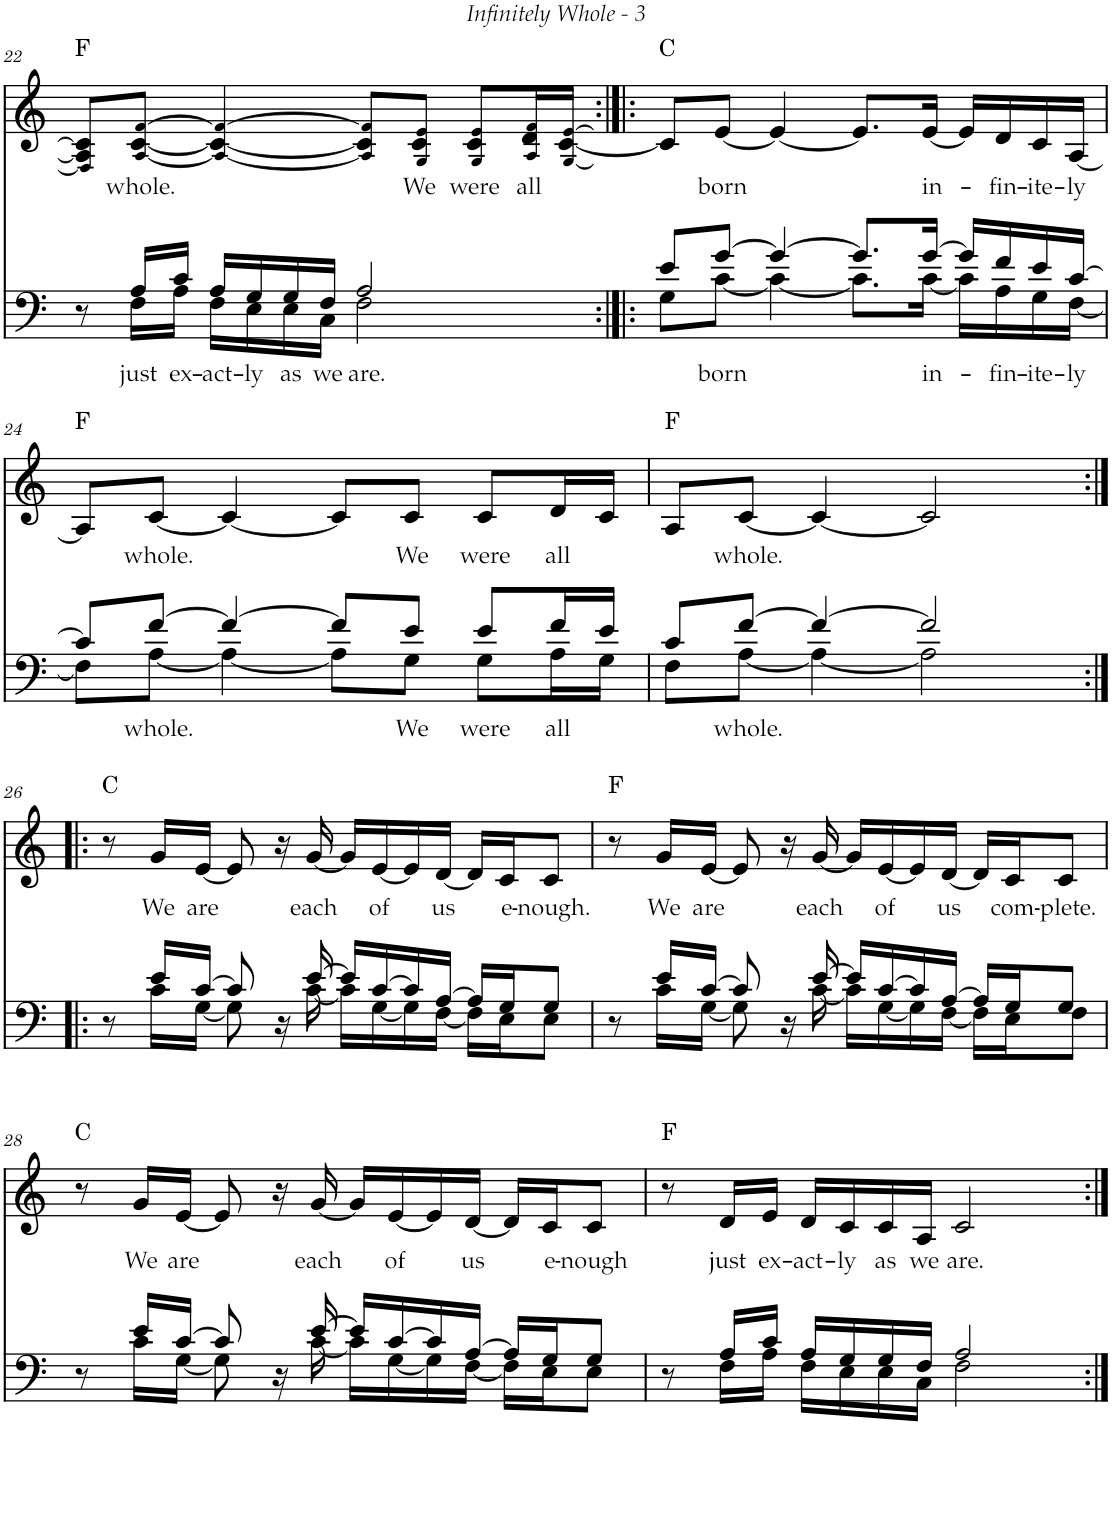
**kern	**text	**kern	**text	**harte
*part2	*part2	*part1	*part1	*part1
*staff2	*staff2	*staff1	*staff1	*
*I"Violoncello	*	*I"Oboe	*	*
*I'Vc	*	*I'Ob	*	*
!!LO:PB:g=z
*clefF4	*	*clefG2	*	*
*k[]	*	*k[]	*	*
*M4/4	*	*M4/4	*	*
=22	=22	=22	=22	=22
*^	*	*	*	*
8r	8ryy	.	8F!/] 8A/] 8c/]L	.	F:maj
!	!	!LO:LY:b	!	!LO:LY:b	!
16A/LL	16F\LL	just	[8A!/ [8c/ [8f!/J	whole.	.
!	!	!LO:LY:b	!	!	!
16c/JJ	16A\JJ	ex-	.	.	.
!	!	!LO:LY:b	!	!	!
16A/LL	16F\LL	-act-	4A!/_ 4c/_ 4f!/_	.	.
!	!	!LO:LY:b	!	!	!
16G/	16E\	-ly	.	.	.
!	!	!LO:LY:b	!	!	!
16G/	16E\	as	.	.	.
!	!	!LO:LY:b	!	!	!
16F/JJ	16C\JJ	we	.	.	.
!	!	!LO:LY:b	!	!	!
2A/	2F\	are.	8A!/] 8c/] 8f!/]L	.	.
!	!	!	!	!LO:LY:b	!
.	.	.	8G!/ 8c/ 8e!/J	We	.
!	!	!	!	!LO:LY:b	!
.	.	.	8G!/ 8c/ 8e!/L	were	.
!	!	!	!	!LO:LY:b	!
.	.	.	16A!/ 16d/ 16f!/L	all	.
.	.	.	16G!/ [16c/ 16e!/JJ	.	.
=23:|!|:	=23:|!|:	=23:|!|:	=23:|!|:	=23:|!|:	=23:|!|:
8e/L	8G\L	.	8c/L]	.	C:maj
!	!	!LO:LY:b	!	!LO:LY:b	!
[8g/J	[8c\J	born	[8e/J	born	.
4g/_	4c\_	.	4e/_	.	.
8.g/L]	8.c\L]	.	8.e/L]	.	.
!	!	!LO:LY:b	!	!LO:LY:b	!
[16g/Jk	[16c\Jk	in-	[16e/Jk	in-	.
16g/LL]	16c\LL]	.	16e/LL]	.	.
!	!	!LO:LY:b	!	!LO:LY:b	!
16f/	16A\	-fin-	16d/	-fin-	.
!	!	!LO:LY:b	!	!LO:LY:b	!
16e/	16G\	-ite-	16c/	-ite-	.
!	!	!LO:LY:b	!	!LO:LY:b	!
[16c/JJ	[16F\JJ	-ly	[16A/JJ	-ly	.
!!LO:LB:g=z
=24	=24	=24	=24	=24	=24
8c/L]	8F\L]	.	8A/L]	.	F:maj
!	!	!LO:LY:b	!	!LO:LY:b	!
[8f/J	[8A\J	whole.	[8c/J	whole.	.
4f/_	4A\_	.	4c/_	.	.
8f/L]	8A\L]	.	8c/L]	.	.
!	!	!LO:LY:b	!	!LO:LY:b	!
8e/J	8G\J	We	8c/J	We	.
!	!	!LO:LY:b	!	!LO:LY:b	!
8e/L	8G\L	were	8c/L	were	.
!	!	!LO:LY:b	!	!LO:LY:b	!
16f/L	16A\L	all	16d/L	all	.
16e/JJ	16G\JJ	.	16c/JJ	.	.
=25	=25	=25	=25	=25	=25
8c/L	8F\L	.	8A/L	.	F:maj
!	!	!LO:LY:b	!	!LO:LY:b	!
[8f/J	[8A\J	whole.	[8c/J	whole.	.
4f/_	4A\_	.	4c/_	.	.
2f/]	2A\]	.	2c/]	.	.
!!LO:LB:g=z
=26:|!|:	=26:|!|:	=26:|!|:	=26:|!|:	=26:|!|:	=26:|!|:
8r	8ryy	.	8r	.	C:maj
!	!	!	!	!LO:LY:b	!
16e/LL	16c\LL	.	16g/LL	We	.
!	!	!	!	!LO:LY:b	!
[16c/JJ	[16G\JJ	.	[16e/JJ	are	.
8c/]	8G\]	.	8e/]	.	.
16r	16ryy	.	16r	.	.
!	!	!	!	!LO:LY:b	!
[16e/	[16c\	.	[16g/	each	.
16e/LL]	16c\LL]	.	16g/LL]	.	.
!	!	!	!	!LO:LY:b	!
[16c/	[16G\	.	[16e/	of	.
16c/]	16G\]	.	16e/]	.	.
!	!	!	!	!LO:LY:b	!
[16A/JJ	[16F\JJ	.	[16d/JJ	us	.
16A/LL]	16F\LL]	.	16d/LL]	.	.
!	!	!	!	!LO:LY:b	!
16G/J	16E\J	.	16c/J	e-	.
!	!	!	!	!LO:LY:b	!
8G/J	8E\J	.	8c/J	-nough.	.
=27	=27	=27	=27	=27	=27
8r	8ryy	.	8r	.	F:maj
!	!	!	!	!LO:LY:b	!
16e/LL	16c\LL	.	16g/LL	We	.
!	!	!	!	!LO:LY:b	!
[16c/JJ	[16G\JJ	.	[16e/JJ	are	.
8c/]	8G\]	.	8e/]	.	.
16r	16ryy	.	16r	.	.
!	!	!	!	!LO:LY:b	!
[16e/	[16c\	.	[16g/	each	.
16e/LL]	16c\LL]	.	16g/LL]	.	.
!	!	!	!	!LO:LY:b	!
[16c/	[16G\	.	[16e/	of	.
16c/]	16G\]	.	16e/]	.	.
!	!	!	!	!LO:LY:b	!
[16A/JJ	[16F\JJ	.	[16d/JJ	us	.
16A/LL]	16F\LL]	.	16d/LL]	.	.
!	!	!	!	!LO:LY:b	!
16G/J	16E\J	.	16c/J	com-	.
!	!	!	!	!LO:LY:b	!
8G/J	8F\J	.	8c/J	-plete.	.
!!LO:LB:g=z
=28	=28	=28	=28	=28	=28
8r	8ryy	.	8r	.	C:maj
!	!	!	!	!LO:LY:b	!
16e/LL	16c\LL	.	16g/LL	We	.
!	!	!	!	!LO:LY:b	!
[16c/JJ	[16G\JJ	.	[16e/JJ	are	.
8c/]	8G\]	.	8e/]	.	.
16r	16ryy	.	16r	.	.
!	!	!	!	!LO:LY:b	!
[16e/	[16c\	.	[16g/	each	.
16e/LL]	16c\LL]	.	16g/LL]	.	.
!	!	!	!	!LO:LY:b	!
[16c/	[16G\	.	[16e/	of	.
16c/]	16G\]	.	16e/]	.	.
!	!	!	!	!LO:LY:b	!
[16A/JJ	[16F\JJ	.	[16d/JJ	us	.
16A/LL]	16F\LL]	.	16d/LL]	.	.
!	!	!	!	!LO:LY:b	!
16G/J	16E\J	.	16c/J	e-	.
!	!	!	!	!LO:LY:b	!
8G/J	8E\J	.	8c/J	-nough	.
=29	=29	=29	=29	=29	=29
8r	8ryy	.	8r	.	F:maj
!	!	!	!	!LO:LY:b	!
16A/LL	16F\LL	.	16d/LL	just	.
!	!	!	!	!LO:LY:b	!
16c/JJ	16A\JJ	.	16e/JJ	ex-	.
!	!	!	!	!LO:LY:b	!
16A/LL	16F\LL	.	16d/LL	-act-	.
!	!	!	!	!LO:LY:b	!
16G/	16E\	.	16c/	-ly	.
!	!	!	!	!LO:LY:b	!
16G/	16E\	.	16c/	as	.
!	!	!	!	!LO:LY:b	!
16F/JJ	16C\JJ	.	16A/JJ	we	.
!	!	!	!	!LO:LY:b	!
2A/	2F\	.	2c/	are.	.
*v	*v	*	*	*	*
=:|!	=:|!	=:|!	=:|!	=:|!
*-	*-	*-	*-	*-
